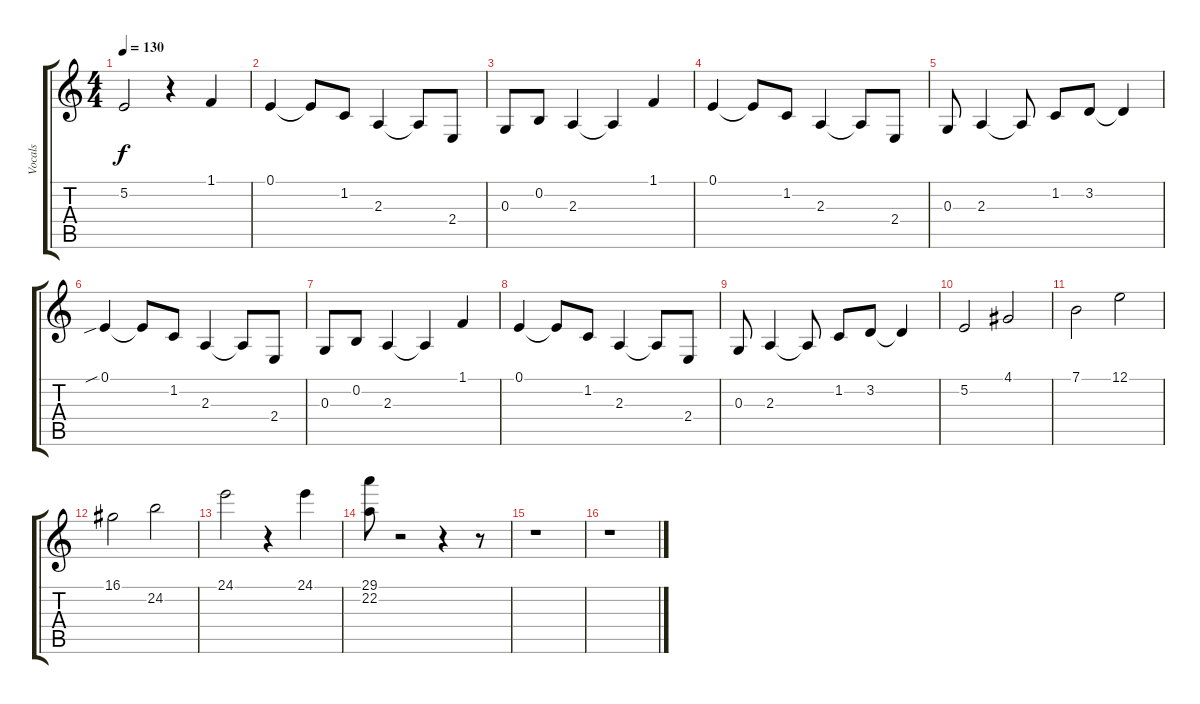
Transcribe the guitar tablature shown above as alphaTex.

\track ("Vocals" "Vocals") {instrument altosax}
\staff {score tabs}
\tuning (E4 B3 G3 D3 A2 E2) {hide}
\ts (4 4)
\tempo 130
\clef g2
\ks c
5.2{t}.2{dy f} r.4 1.1.4 |
0.1.4 0.1{t}.8 1.2.8 2.3.4 2.3{t}.8 2.4.8 |
0.3.8 0.2.8 2.3.4 2.3{t}.4 1.1.4 |
0.1.4 0.1{t}.8 1.2.8 2.3.4 2.3{t}.8 2.4.8 |
0.3.8 2.3.4 2.3{t}.8 1.2.8 3.2.8 3.2{t}.4 |
0.1{sib}.4 0.1{t}.8 1.2.8 2.3.4 2.3{t}.8 2.4.8 |
0.3.8 0.2.8 2.3.4 2.3{t}.4 1.1.4 |
0.1.4 0.1{t}.8 1.2.8 2.3.4 2.3{t}.8 2.4.8 |
0.3.8 2.3.4 2.3{t}.8 1.2.8 3.2.8 3.2{t}.4 |
5.2.2 4.1.2 |
7.1.2 12.1.2 |
16.1.2 24.2.2 |
24.1.2 r.4 24.1.4 |
(29.1 22.2).8 r.2 r.4 r.8 |
r.1 |
r.1
